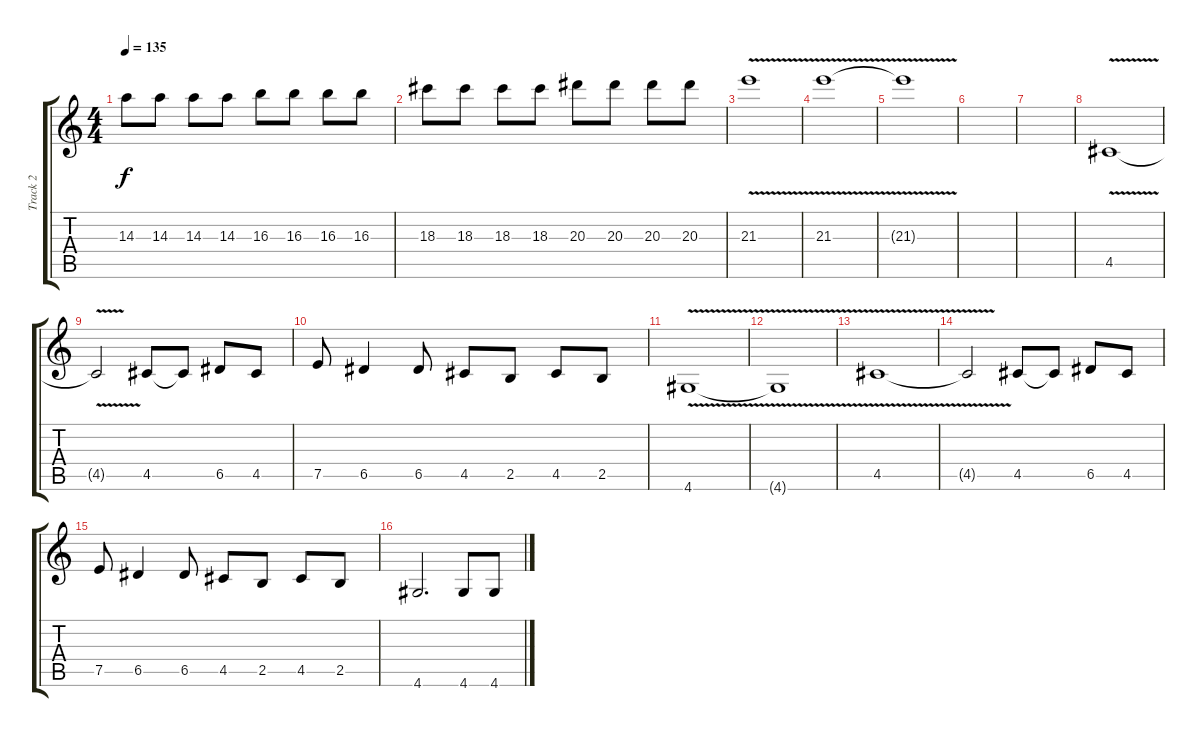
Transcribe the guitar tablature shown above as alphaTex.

\track ("Track 2" "Track 2") {instrument distortionguitar}
\staff {score tabs}
\tuning (E4 B3 G3 D3 A2 E2) {hide}
\ts (4 4)
\tempo 135
\clef g2
\ks c
14.3.8{dy f} 14.3.8 14.3.8 14.3.8 16.3.8 16.3.8 16.3.8 16.3.8 |
18.3.8 18.3.8 18.3.8 18.3.8 20.3.8 20.3.8 20.3.8 20.3.8 |
21.3{v}.1 |
21.3{v}.1 |
21.3{t}.1 |
|
|
4.5{v}.1 |
4.5{t}.2 4.5.8 4.5{t}.8 6.5.8 4.5.8 |
7.5.8 6.5.4 6.5.8 4.5.8 2.5.8 4.5.8 2.5.8 |
4.6{v}.1 |
4.6{t}.1 |
4.5{v}.1 |
4.5{t}.2 4.5.8 4.5{t}.8 6.5.8 4.5.8 |
7.5.8 6.5.4 6.5.8 4.5.8 2.5.8 4.5.8 2.5.8 |
4.6.2{d} 4.6.8 4.6.8
